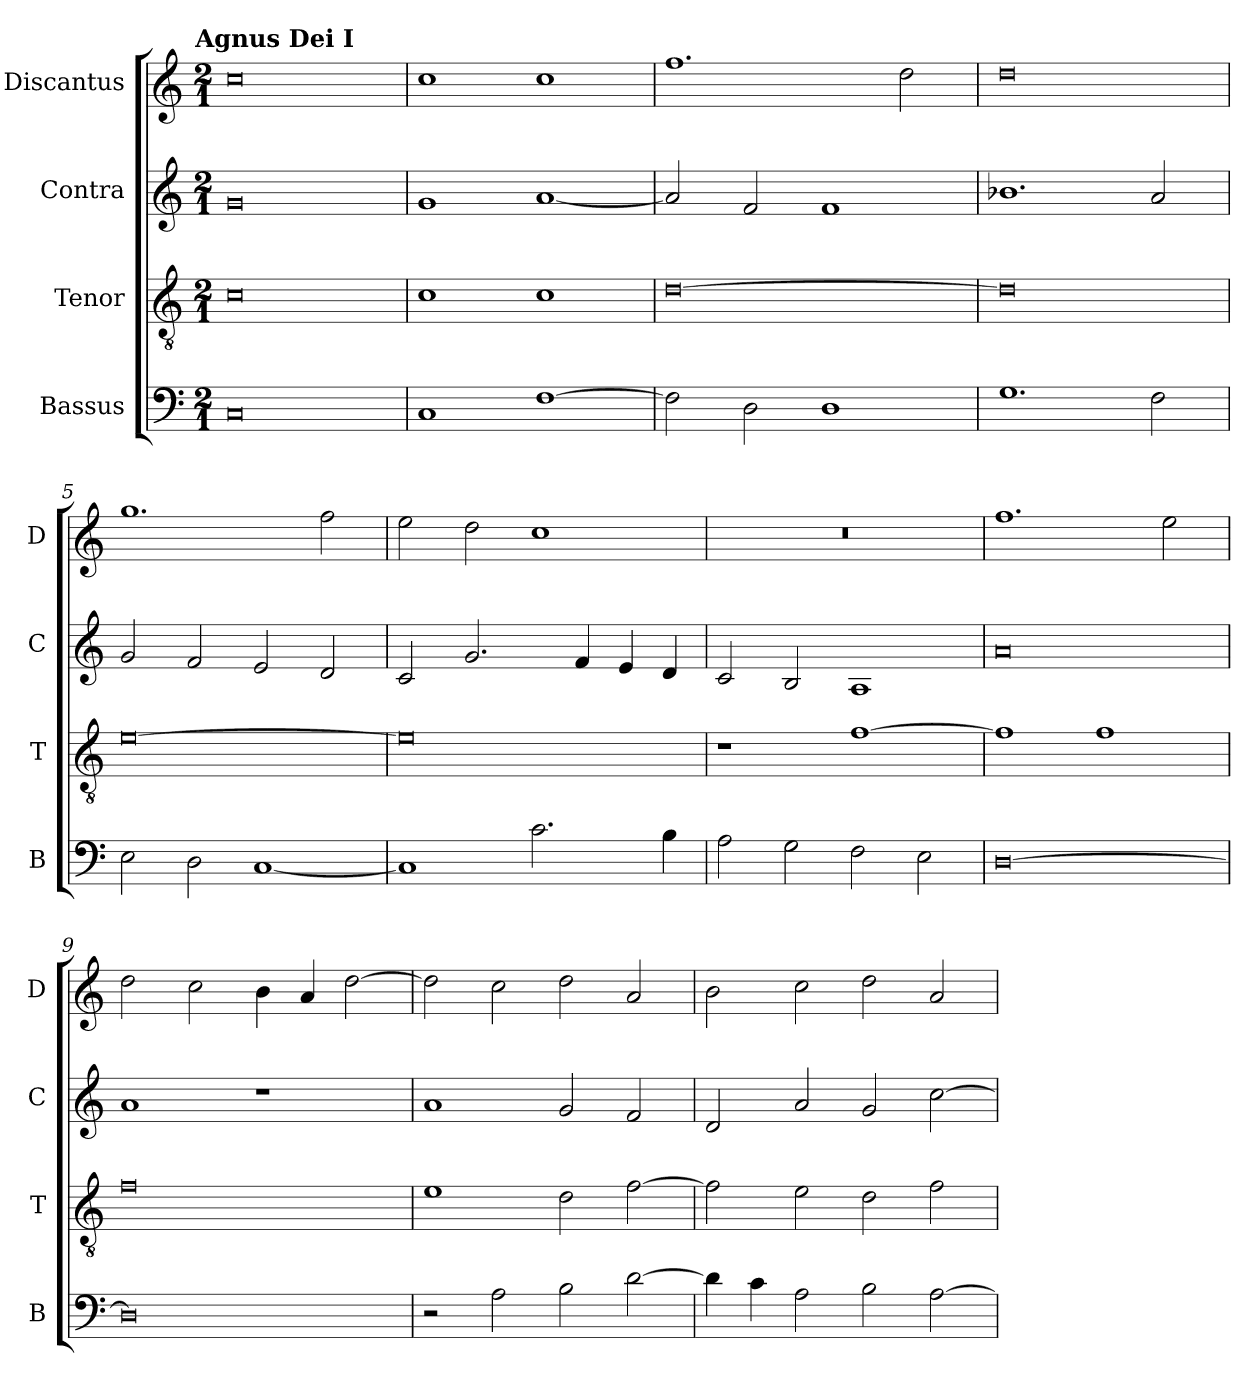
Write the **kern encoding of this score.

**kern	**kern	**kern	**kern
*part4	*part3	*part2	*part1
*staff4	*staff3	*staff2	*staff1
*I"Bassus	*I"Tenor	*I"Contra	*I"Discantus
*I'B	*I'T	*I'C	*I'D
*clefF4	*clefGv2	*clefG2	*clefG2
*k[]	*k[]	*k[]	*k[]
!!LO:TX:omd:t=Agnus Dei I
*M2/1	*M2/1	*M2/1	*M2/1
=1	=1	=1	=1
0C	0c	0g	0cc
=2	=2	=2	=2
1C	1c	1g	1cc
[1F	1c	[1a	1cc
=3	=3	=3	=3
2F\]	[0d	2a/]	1.ff
2D\	.	2f/	.
1D	.	1f	.
.	.	.	2dd\
=4	=4	=4	=4
1.G	0d]	1.b-X	0dd
2F\	.	2a/	.
=5	=5	=5	=5
2E\	[0e	2g/	1.gg
2D\	.	2f/	.
[1C	.	2e/	.
.	.	2d/	2ff\
=6	=6	=6	=6
1C]	0e]	2c/	2ee\
.	.	2.g/	2dd\
2.c\	.	.	1cc
.	.	4f/	.
.	.	4e/	.
4B\	.	4d/	.
=7	=7	=7	=7
2A\	1r	2c/	0r
2G\	.	2B/	.
2F\	[1f	1A	.
2E\	.	.	.
=8	=8	=8	=8
[0D	1f]	0a	1.ff
.	1f	.	.
.	.	.	2ee\
=9	=9	=9	=9
0D]	0f	1a	2dd\
.	.	.	2cc\
.	.	1r	4b\
.	.	.	4a/
.	.	.	[2dd\
=10	=10	=10	=10
2r	1e	1a	2dd\]
2A\	.	.	2cc\
2B\	2d\	2g/	2dd\
[2d\	[2f\	2f/	2a/
=11	=11	=11	=11
4d\]	2f\]	2d/	2b\
4c\	.	.	.
2A\	2e\	2a/	2cc\
2B\	2d\	2g/	2dd\
[2A\	2f\	[2cc\	2a/
=	=	=	=
*-	*-	*-	*-
